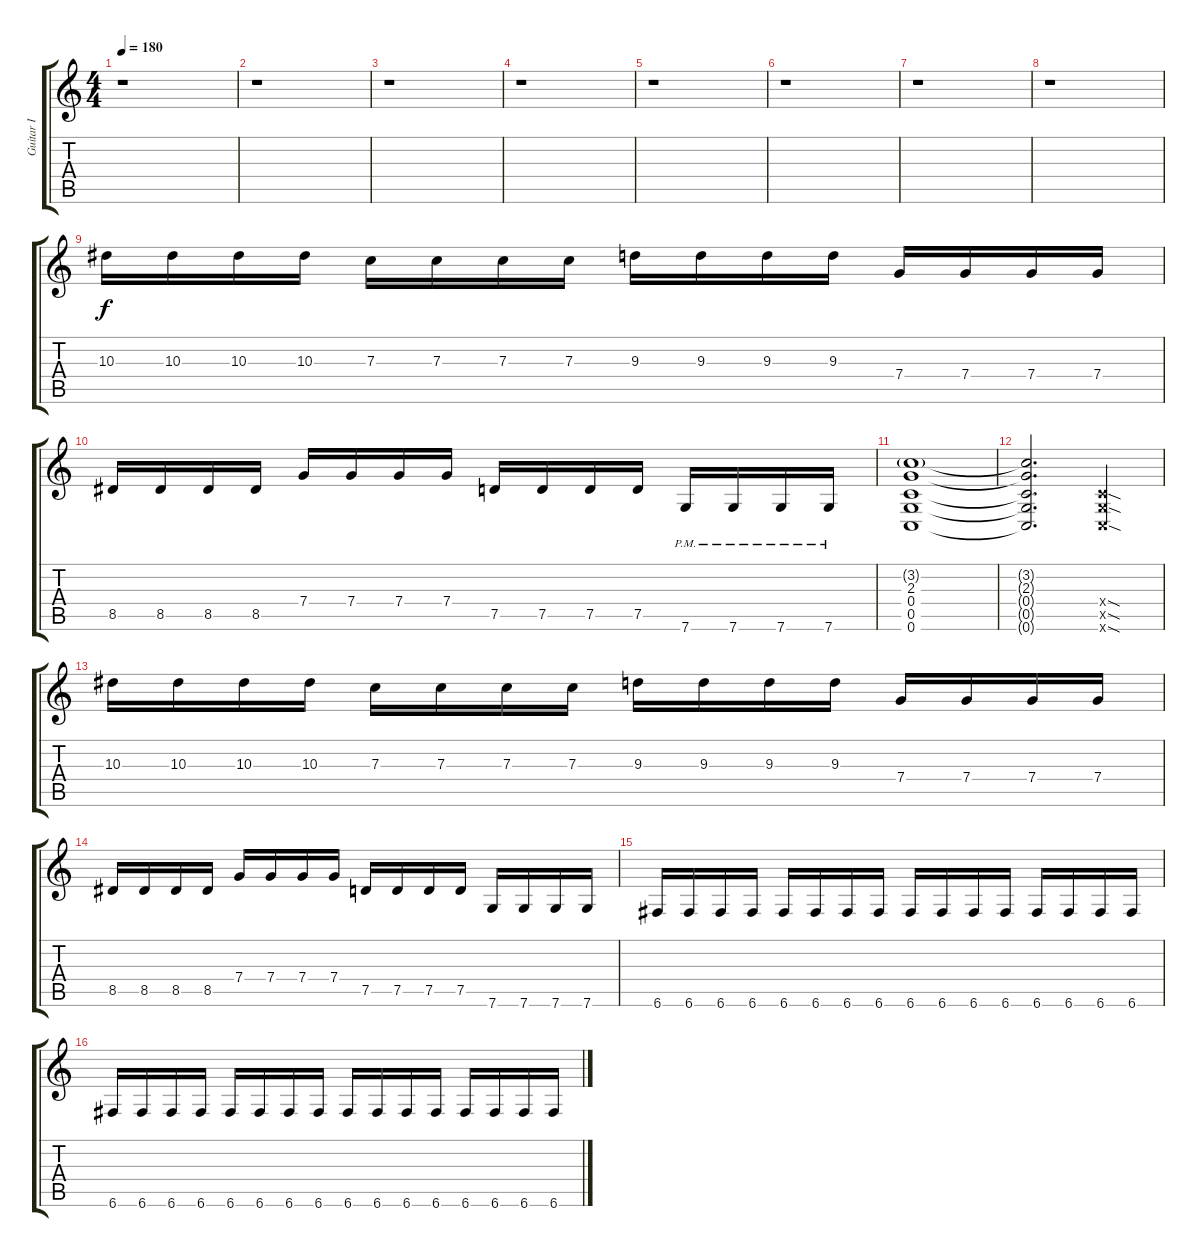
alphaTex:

\track ("Guitar I" "Guitar I") {instrument distortionguitar}
\staff {score tabs}
\tuning (D4 A3 F3 C3 G2 C2) {hide}
\ts (4 4)
\tempo 180
\clef g2
\ks c
r.1{dy f} |
r.1 |
r.1 |
r.1 |
r.1 |
r.1 |
r.1 |
r.1 |
10.3.16 10.3.16 10.3.16 10.3.16 7.3.16 7.3.16 7.3.16 7.3.16 9.3.16 9.3.16 9.3.16 9.3.16 7.4.16 7.4.16 7.4.16 7.4.16 |
8.5.16 8.5.16 8.5.16 8.5.16 7.4.16 7.4.16 7.4.16 7.4.16 7.5.16 7.5.16 7.5.16 7.5.16 7.6{pm}.16 7.6{pm}.16 7.6{pm}.16 7.6{pm}.16 |
(3.2{g} 2.3 0.4 0.5 0.6).1 |
(3.2{t} 2.3{t} 0.4{t} 0.5{t} 0.6{t}).2{d} (0.4{sod x} 0.5{sod x} 0.6{sod x}).4 |
10.3.16 10.3.16 10.3.16 10.3.16 7.3.16 7.3.16 7.3.16 7.3.16 9.3.16 9.3.16 9.3.16 9.3.16 7.4.16 7.4.16 7.4.16 7.4.16 |
8.5.16 8.5.16 8.5.16 8.5.16 7.4.16 7.4.16 7.4.16 7.4.16 7.5.16 7.5.16 7.5.16 7.5.16 7.6.16 7.6.16 7.6.16 7.6.16 |
6.6.16 6.6.16 6.6.16 6.6.16 6.6.16 6.6.16 6.6.16 6.6.16 6.6.16 6.6.16 6.6.16 6.6.16 6.6.16 6.6.16 6.6.16 6.6.16 |
6.6.16 6.6.16 6.6.16 6.6.16 6.6.16 6.6.16 6.6.16 6.6.16 6.6.16 6.6.16 6.6.16 6.6.16 6.6.16 6.6.16 6.6.16 6.6.16
